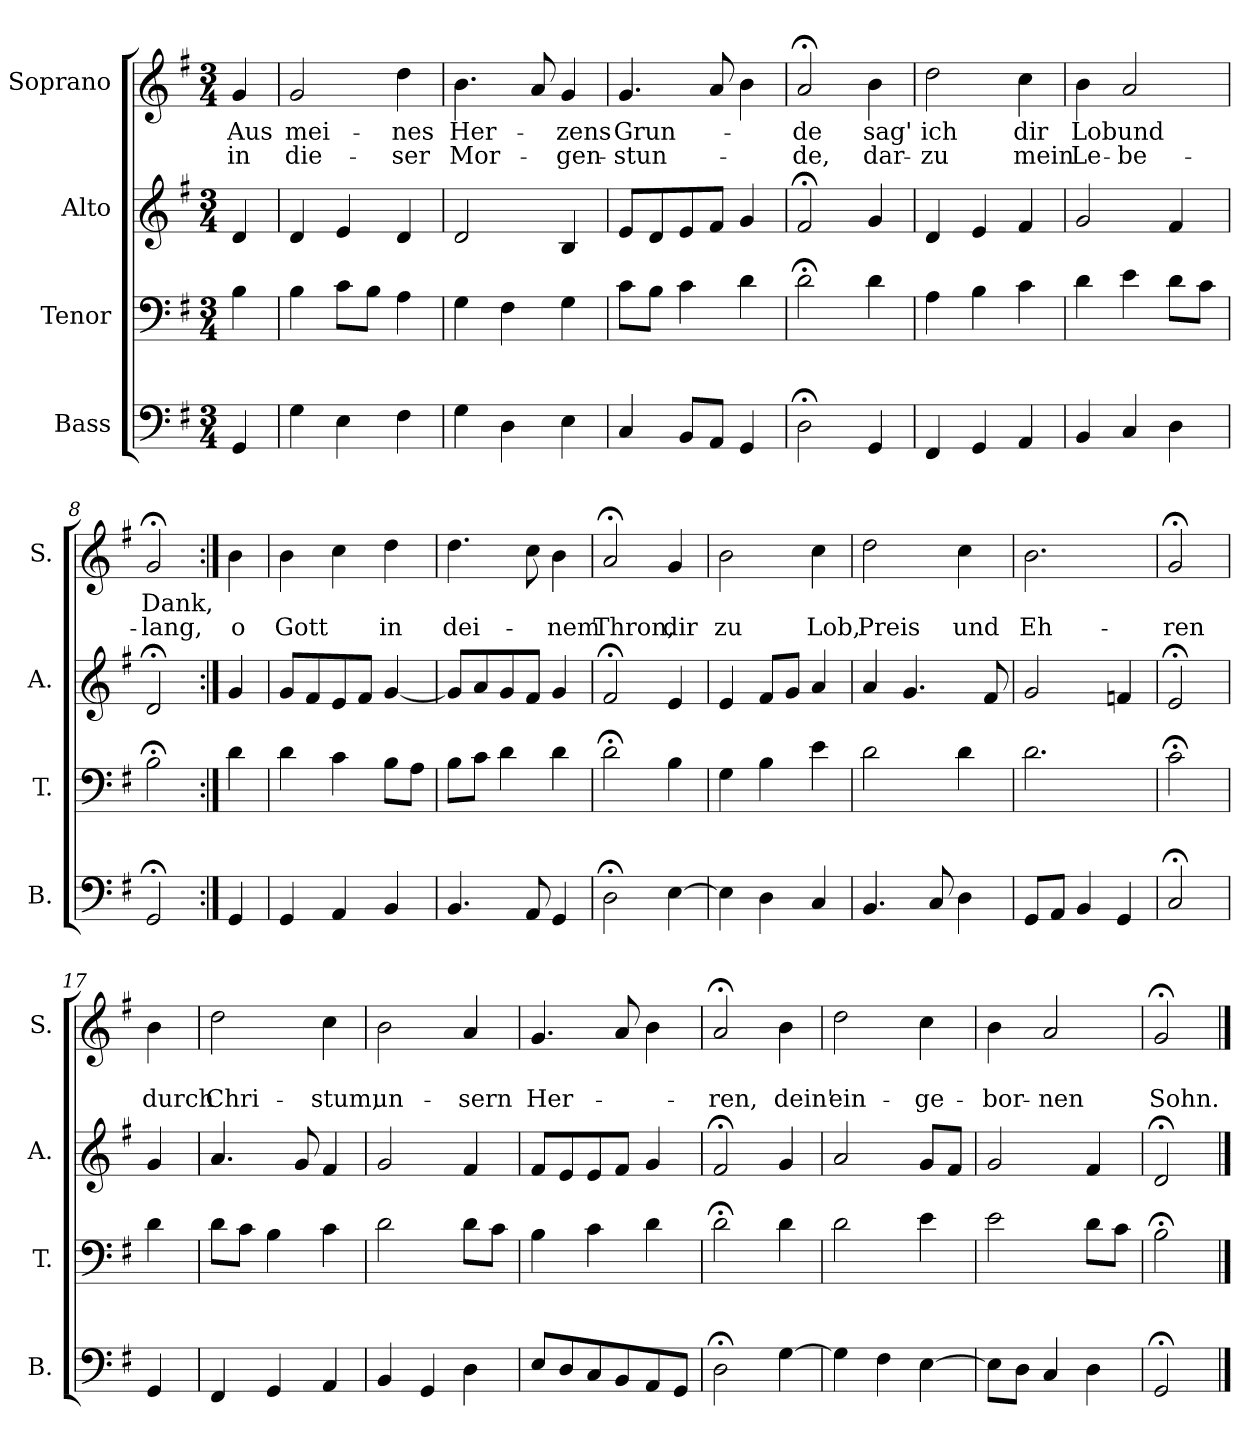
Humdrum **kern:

**kern	**kern	**kern	**kern	**text	**text
*part4	*part3	*part2	*part1	*part1	*part1
*staff4	*staff3	*staff2	*staff1	*staff1	*staff1
*I"Bass	*I"Tenor	*I"Alto	*I"Soprano	*	*
*I'B.	*I'T.	*I'A.	*I'S.	*	*
*clefF4	*clefF4	*clefG2	*clefG2	*	*
*k[f#]	*k[f#]	*k[f#]	*k[f#]	*	*
*G:	*G:	*G:	*G:	*	*
*M3/4	*M3/4	*M3/4	*M3/4	*	*
=1	=1	=1	=1	=1	=1
!	!	!	!	!LO:LY:b	!LO:LY:b
4GG/	4B\	4d/	4g/	Aus	in
=2	=2	=2	=2	=2	=2
!	!	!	!	!LO:LY:b	!LO:LY:b
4G\	4B\	4d/	2g/	mei-	die-
4E\	8c\L	4e/	.	.	.
.	8B\J	.	.	.	.
!	!	!	!	!LO:LY:b	!LO:LY:b
4F#\	4A\	4d/	4dd\	-nes	-ser
=3	=3	=3	=3	=3	=3
!	!	!	!	!LO:LY:b	!LO:LY:b
4G\	4G\	2d/	4.b\	Her-	Mor-
4D\	4F#\	.	.	.	.
.	.	.	8a/	.	.
!	!	!	!	!LO:LY:b	!LO:LY:b
4E\	4G\	4B/	4g/	-zens	-gen-
=4	=4	=4	=4	=4	=4
!	!	!	!	!LO:LY:b	!LO:LY:b
4C/	8c\L	8e/L	4.g/	Grun-	-stun-
.	8B\J	8d/	.	.	.
8BB/L	4c\	8e/	.	.	.
8AA/J	.	8f#/J	8a/	.	.
4GG/	4d\	4g/	4b\	.	.
=5	=5	=5	=5	=5	=5
!	!	!	!	!LO:LY:b	!LO:LY:b
2D;<\	2d;<\	2f#;</	2a;</	-de	-de,
!	!	!	!	!LO:LY:b	!LO:LY:b
4GG/	4d\	4g/	4b\	sag'	dar-
=6	=6	=6	=6	=6	=6
!	!	!	!	!LO:LY:b	!LO:LY:b
4FF#/	4A\	4d/	2dd\	ich	-zu
4GG/	4B\	4e/	.	.	.
!	!	!	!	!LO:LY:b	!LO:LY:b
4AA/	4c\	4f#/	4cc\	dir	mein
=7	=7	=7	=7	=7	=7
!	!	!	!	!LO:LY:b	!LO:LY:b
4BB/	4d\	2g/	4b\	Lob	Le-
!	!	!	!	!LO:LY:b	!LO:LY:b
4C/	4e\	.	2a/	und	-be-
4D\	8d\L	4f#/	.	.	.
.	8c\J	.	.	.	.
=8	=8	=8	=8	=8	=8
!	!	!	!	!LO:LY:b	!LO:LY:b
2GG;</	2B;<\	2d;</	2g;</	Dank,	-lang,
!!LO:LB:g=z
=9:|!	=9:|!	=9:|!	=9:|!	=9:|!	=9:|!
!	!	!	!	!	!LO:LY:b
4GG/	4d\	4g/	4b\	.	o
=10	=10	=10	=10	=10	=10
!	!	!	!	!	!LO:LY:b
4GG/	4d\	8g/L	4b\	.	Gott
.	.	8f#/	.	.	.
4AA/	4c\	8e/	4cc\	.	.
.	.	8f#/J	.	.	.
!	!	!	!	!	!LO:LY:b
4BB/	8B\L	[4g/	4dd\	.	in
.	8A\J	.	.	.	.
=11	=11	=11	=11	=11	=11
!	!	!	!	!	!LO:LY:b
4.BB/	8B\L	8g/L]	4.dd\	.	dei-
.	8c\J	8a/	.	.	.
.	4d\	8g/	.	.	.
8AA/	.	8f#/J	8cc\	.	.
!	!	!	!	!	!LO:LY:b
4GG/	4d\	4g/	4b\	.	-nem
=12	=12	=12	=12	=12	=12
!	!	!	!	!	!LO:LY:b
2D;<\	2d;<\	2f#;</	2a;</	.	Thron,
!	!	!	!	!	!LO:LY:b
[4E\	4B\	4e/	4g/	.	dir
=13	=13	=13	=13	=13	=13
!	!	!	!	!	!LO:LY:b
4E\]	4G\	4e/	2b\	.	zu
4D\	4B\	8f#/L	.	.	.
.	.	8g/J	.	.	.
!	!	!	!	!	!LO:LY:b
4C/	4e\	4a/	4cc\	.	Lob,
=14	=14	=14	=14	=14	=14
!	!	!	!	!	!LO:LY:b
4.BB/	2d\	4a/	2dd\	.	Preis
.	.	4.g/	.	.	.
8C/	.	.	.	.	.
!	!	!	!	!	!LO:LY:b
4D\	4d\	.	4cc\	.	und
.	.	8f#/	.	.	.
=15	=15	=15	=15	=15	=15
!	!	!	!	!	!LO:LY:b
8GG/L	2.d\	2g/	2.b\	.	Eh-
8AA/J	.	.	.	.	.
4BB/	.	.	.	.	.
4GG/	.	4fn/	.	.	.
=16	=16	=16	=16	=16	=16
!	!	!	!	!	!LO:LY:b
2C;</	2c;<\	2e;</	2g;</	.	ren
!!LO:PB:g=z
=17	=17	=17	=17	=17	=17
!	!	!	!	!	!LO:LY:b
4GG/	4d\	4g/	4b\	.	-durch
=18	=18	=18	=18	=18	=18
!	!	!	!	!	!LO:LY:b
4FF#/	8d\L	4.a/	2dd\	.	Chri-
.	8c\J	.	.	.	.
4GG/	4B\	.	.	.	.
.	.	8g/	.	.	.
!	!	!	!	!	!LO:LY:b
4AA/	4c\	4f#/	4cc\	.	-stum,
=19	=19	=19	=19	=19	=19
!	!	!	!	!	!LO:LY:b
4BB/	2d\	2g/	2b\	.	un-
4GG/	.	.	.	.	.
!	!	!	!	!	!LO:LY:b
4D\	8d\L	4f#/	4a/	.	-sern
.	8c\J	.	.	.	.
=20	=20	=20	=20	=20	=20
!	!	!	!	!	!LO:LY:b
8E/L	4B\	8f#/L	4.g/	.	Her-
8D/	.	8e/	.	.	.
8C/	4c\	8e/	.	.	.
8BB/	.	8f#/J	8a/	.	.
8AA/	4d\	4g/	4b\	.	.
8GG/J	.	.	.	.	.
=21	=21	=21	=21	=21	=21
!	!	!	!	!	!LO:LY:b
2D;<\	2d;<\	2f#;</	2a;</	.	-ren,
!	!	!	!	!	!LO:LY:b
[4G\	4d\	4g/	4b\	.	dein'
=22	=22	=22	=22	=22	=22
!	!	!	!	!	!LO:LY:b
4G\]	2d\	2a/	2dd\	.	ein-
4F#\	.	.	.	.	.
!	!	!	!	!	!LO:LY:b
[4E\	4e\	8g/L	4cc\	.	-ge-
.	.	8f#/J	.	.	.
=23	=23	=23	=23	=23	=23
!	!	!	!	!	!LO:LY:b
8E\L]	2e\	2g/	4b\	.	-bor-
8D\J	.	.	.	.	.
!	!	!	!	!	!LO:LY:b
4C/	.	.	2a/	.	-nen
4D\	8d\L	4f#/	.	.	.
.	8c\J	.	.	.	.
=24	=24	=24	=24	=24	=24
!	!	!	!	!	!LO:LY:b
2GG;</	2B;<\	2d;</	2g;</	.	Sohn.
==	==	==	==	==	==
*-	*-	*-	*-	*-	*-
